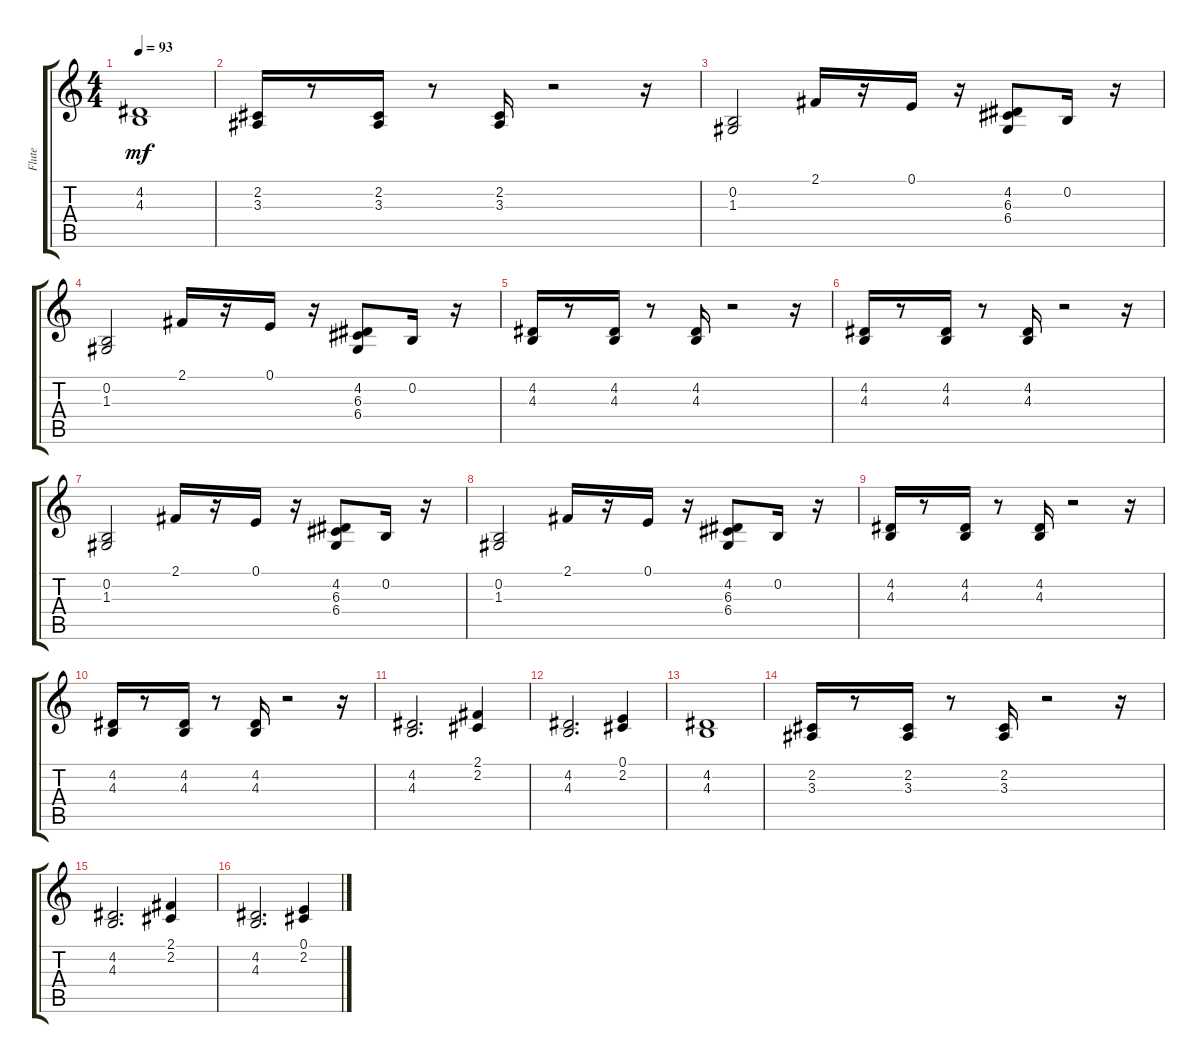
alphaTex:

\track ("Flute" "Flute") {instrument flute}
\staff {score tabs}
\tuning (E4 B3 G3 D3 A2 E2) {hide}
\ts (4 4)
\tempo 93
\clef g2
\ks c
(4.2 4.3).1{dy mf} |
(2.2 3.3).16 r.8 (2.2 3.3).16 r.8 (2.2 3.3).16 r.2 r.16 |
(0.2 1.3).2 2.1.16 r.16 0.1.16 r.16 (4.2 6.3 6.4).8 0.2.16 r.16 |
(0.2 1.3).2 2.1.16 r.16 0.1.16 r.16 (4.2 6.3 6.4).8 0.2.16 r.16 |
(4.2 4.3).16 r.8 (4.2 4.3).16 r.8 (4.2 4.3).16 r.2 r.16 |
(4.2 4.3).16 r.8 (4.2 4.3).16 r.8 (4.2 4.3).16 r.2 r.16 |
(0.2 1.3).2 2.1.16 r.16 0.1.16 r.16 (4.2 6.3 6.4).8 0.2.16 r.16 |
(0.2 1.3).2 2.1.16 r.16 0.1.16 r.16 (4.2 6.3 6.4).8 0.2.16 r.16 |
(4.2 4.3).16 r.8 (4.2 4.3).16 r.8 (4.2 4.3).16 r.2 r.16 |
(4.2 4.3).16 r.8 (4.2 4.3).16 r.8 (4.2 4.3).16 r.2 r.16 |
(4.2 4.3).2{d} (2.1 2.2).4 |
(4.2 4.3).2{d} (0.1 2.2).4 |
(4.2 4.3).1 |
(2.2 3.3).16 r.8 (2.2 3.3).16 r.8 (2.2 3.3).16 r.2 r.16 |
(4.2 4.3).2{d} (2.1 2.2).4 |
(4.2 4.3).2{d} (0.1 2.2).4
